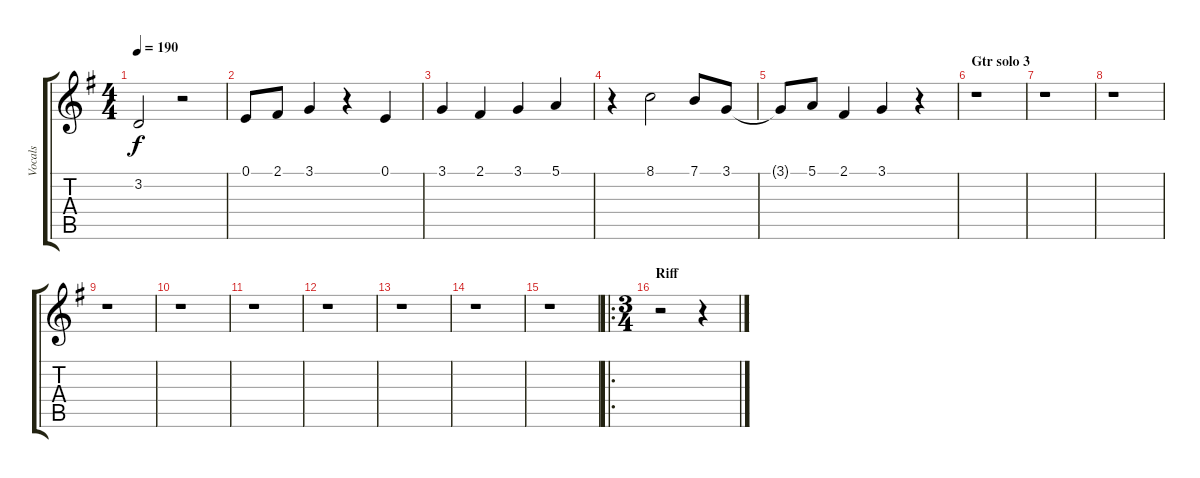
\track ("Vocals" "Vocals") {instrument choiraahs}
\staff {score tabs}
\tuning (E4 B3 G3 D3 A2 E2) {hide}
\ts (4 4)
\tempo 190
\clef g2
\ks eminor
3.2.2{dy f} r.2 |
0.1.8 2.1.8 3.1.4 r.4 0.1.4 |
3.1.4 2.1.4 3.1.4 5.1.4 |
r.4 8.1.2 7.1.8 3.1.8 |
3.1{t}.8 5.1.8 2.1.4 3.1.4 r.4 |
\section ("" "Gtr solo 3")
r.1 |
r.1 |
r.1 |
r.1 |
r.1 |
r.1 |
r.1 |
r.1 |
r.1 |
r.1 |
\ro
\ts (3 4)
\section ("" "Riff")
r.2 r.4
